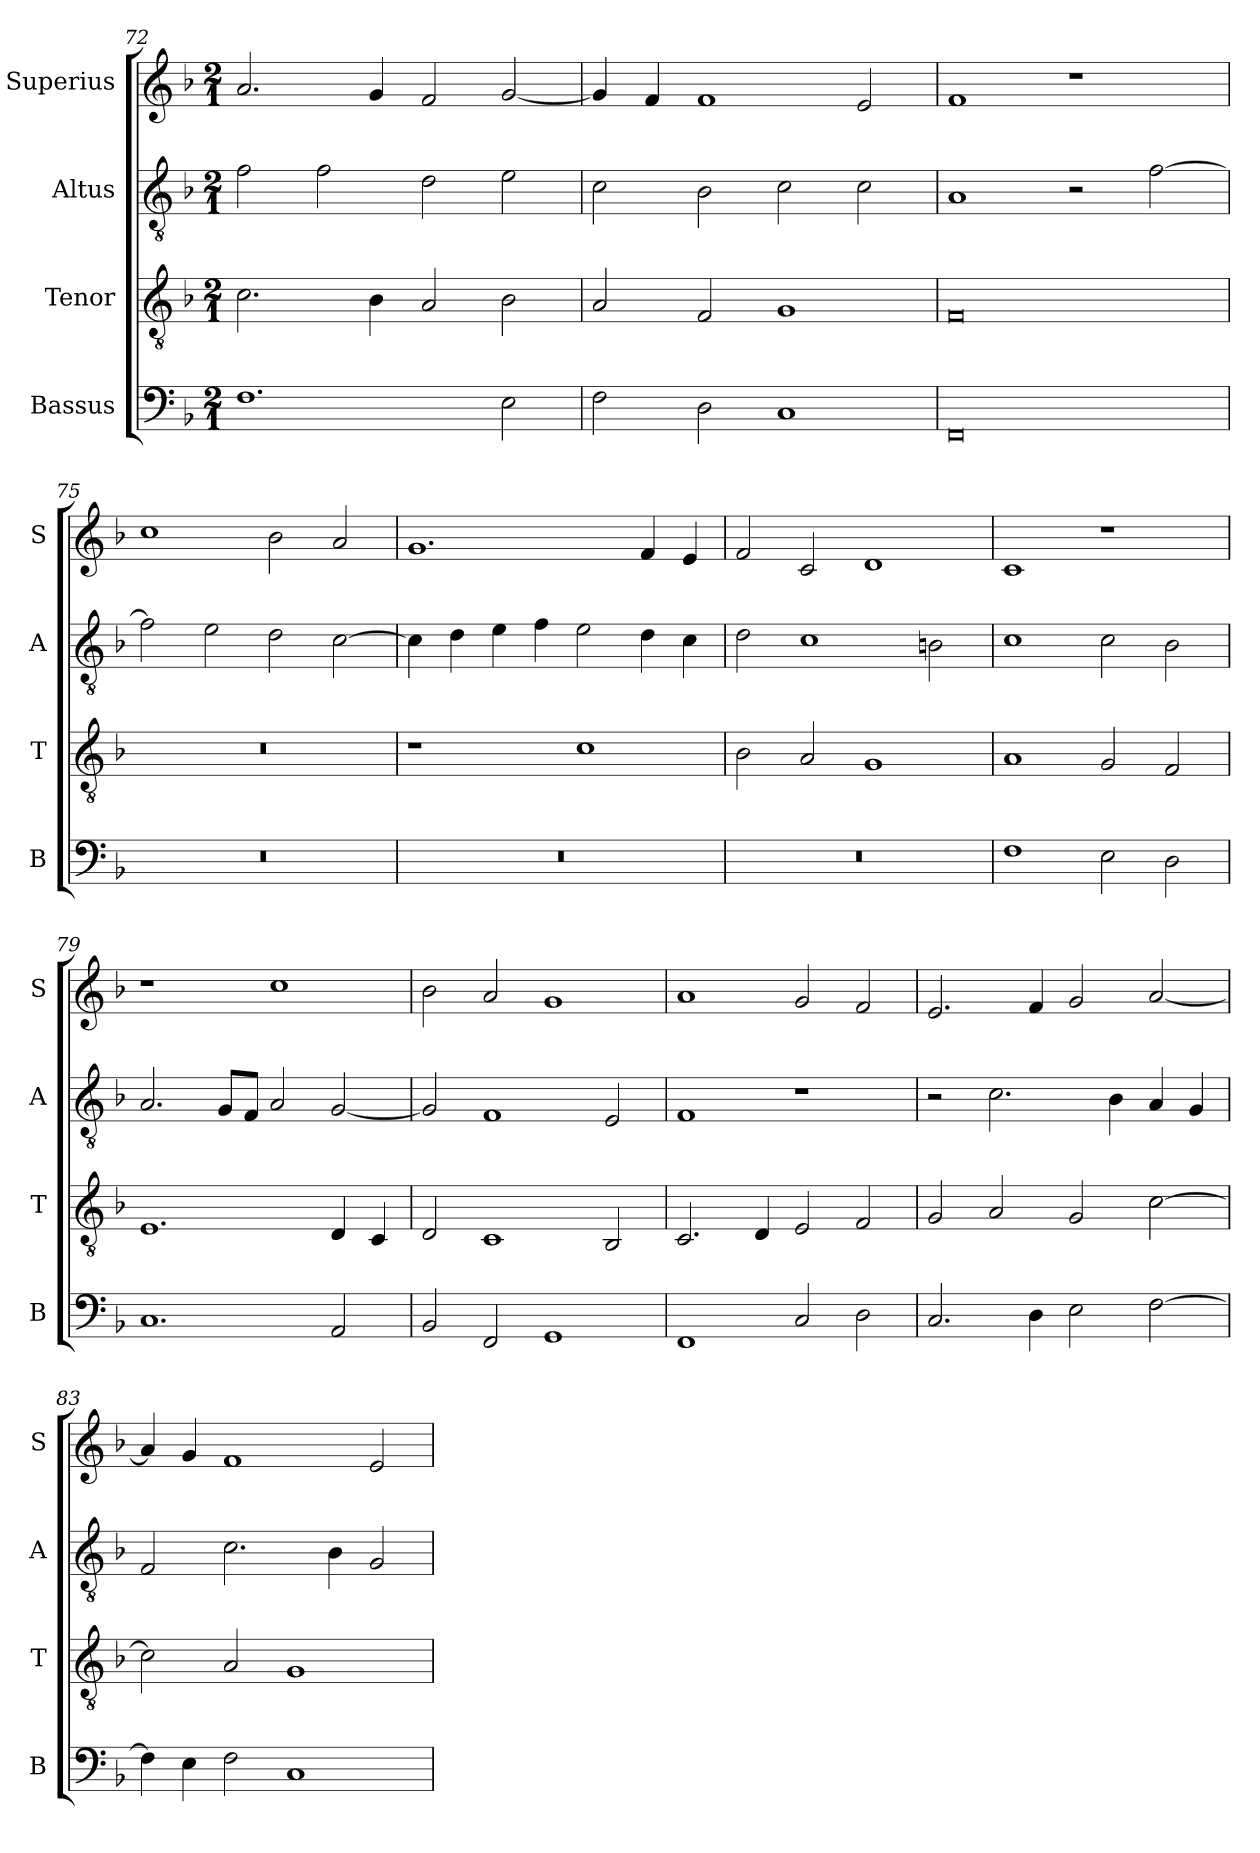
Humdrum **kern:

**kern	**kern	**kern	**kern
*part4	*part3	*part2	*part1
*staff4	*staff3	*staff2	*staff1
*I"Bassus	*I"Tenor	*I"Altus	*I"Superius
*I'B	*I'T	*I'A	*I'S
*clefF4	*clefGv2	*clefGv2	*clefG2
*k[b-]	*k[b-]	*k[b-]	*k[b-]
*F:	*F:	*F:	*F:
*M2/1	*M2/1	*M2/1	*M2/1
=72	=72	=72	=72
1.F	2.c	2f	2.a
.	.	2f	.
.	4B-	.	4g
.	2A	2d	2f
2E	2B-	2e	[2g
=73	=73	=73	=73
2F	2A	2c	4g]
.	.	.	4f
2D	2F	2B-	1f
1C	1G	2c	.
.	.	2c	2e
=74	=74	=74	=74
0FF	0F	1A	1f
.	.	2r	1r
.	.	[2f	.
=75	=75	=75	=75
0r	0r	2f]	1cc
.	.	2e	.
.	.	2d	2b-
.	.	[2c	2a
=76	=76	=76	=76
0r	1r	4c]	1.g
.	.	4d	.
.	.	4e	.
.	.	4f	.
.	1c	2e	.
.	.	4d	4f
.	.	4c	4e
=77	=77	=77	=77
0r	2B-	2d	2f
.	2A	1c	2c
.	1G	.	1d
.	.	2Bn	.
=78	=78	=78	=78
1F	1A	1c	1c
2E	2G	2c	1r
2D	2F	2B-	.
=79	=79	=79	=79
1.C	1.E	2.A	1r
.	.	8GL	.
.	.	8FJ	.
.	.	2A	1cc
2AA	4D	[2G	.
.	4C	.	.
=80	=80	=80	=80
2BB-	2D	2G]	2b-
2FF	1C	1F	2a
1GG	.	.	1g
.	2BB-	2E	.
=81	=81	=81	=81
1FF	2.C	1F	1a
.	4D	.	.
2C	2E	1r	2g
2D	2F	.	2f
=82	=82	=82	=82
2.C	2G	2r	2.e
.	2A	2.c	.
4D	.	.	4f
2E	2G	.	2g
.	.	4B-	.
[2F	[2c	4A	[2a
.	.	4G	.
=83	=83	=83	=83
4F]	2c]	2F	4a]
4E	.	.	4g
2F	2A	2.c	1f
1C	1G	.	.
.	.	4B-	.
.	.	2G	2e
=	=	=	=
*-	*-	*-	*-
